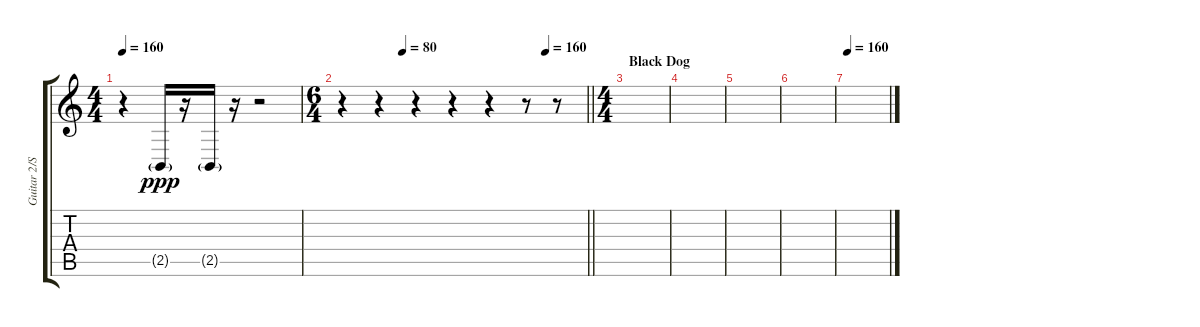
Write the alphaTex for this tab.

\track ("Guitar 2/Solo" "Guitar 2/S") {mute instrument lead5charang}
\staff {score tabs}
\tuning (E4 B3 G3 D3 A2 E2) {hide}
\ts (4 4)
\tempo 160
\tempo 109
\tempo 160
\clef g2
\ks c
r.4{dy ppp instrument acousticguitarnylon} 2.5{g}.16 r.16 2.5{g}.16 r.16 r.2 |
\ts (6 4)
\tempo (80 0.25)
\tempo (160 0.8333333333333334)
\barLineRight lightlight
r.4{instrument distortionguitar} r.4 r.4 r.4 r.4 r.8 r.8 |
\ts (4 4)
\section ("" "Black Dog")
|
|
|
|
\tempo 160
